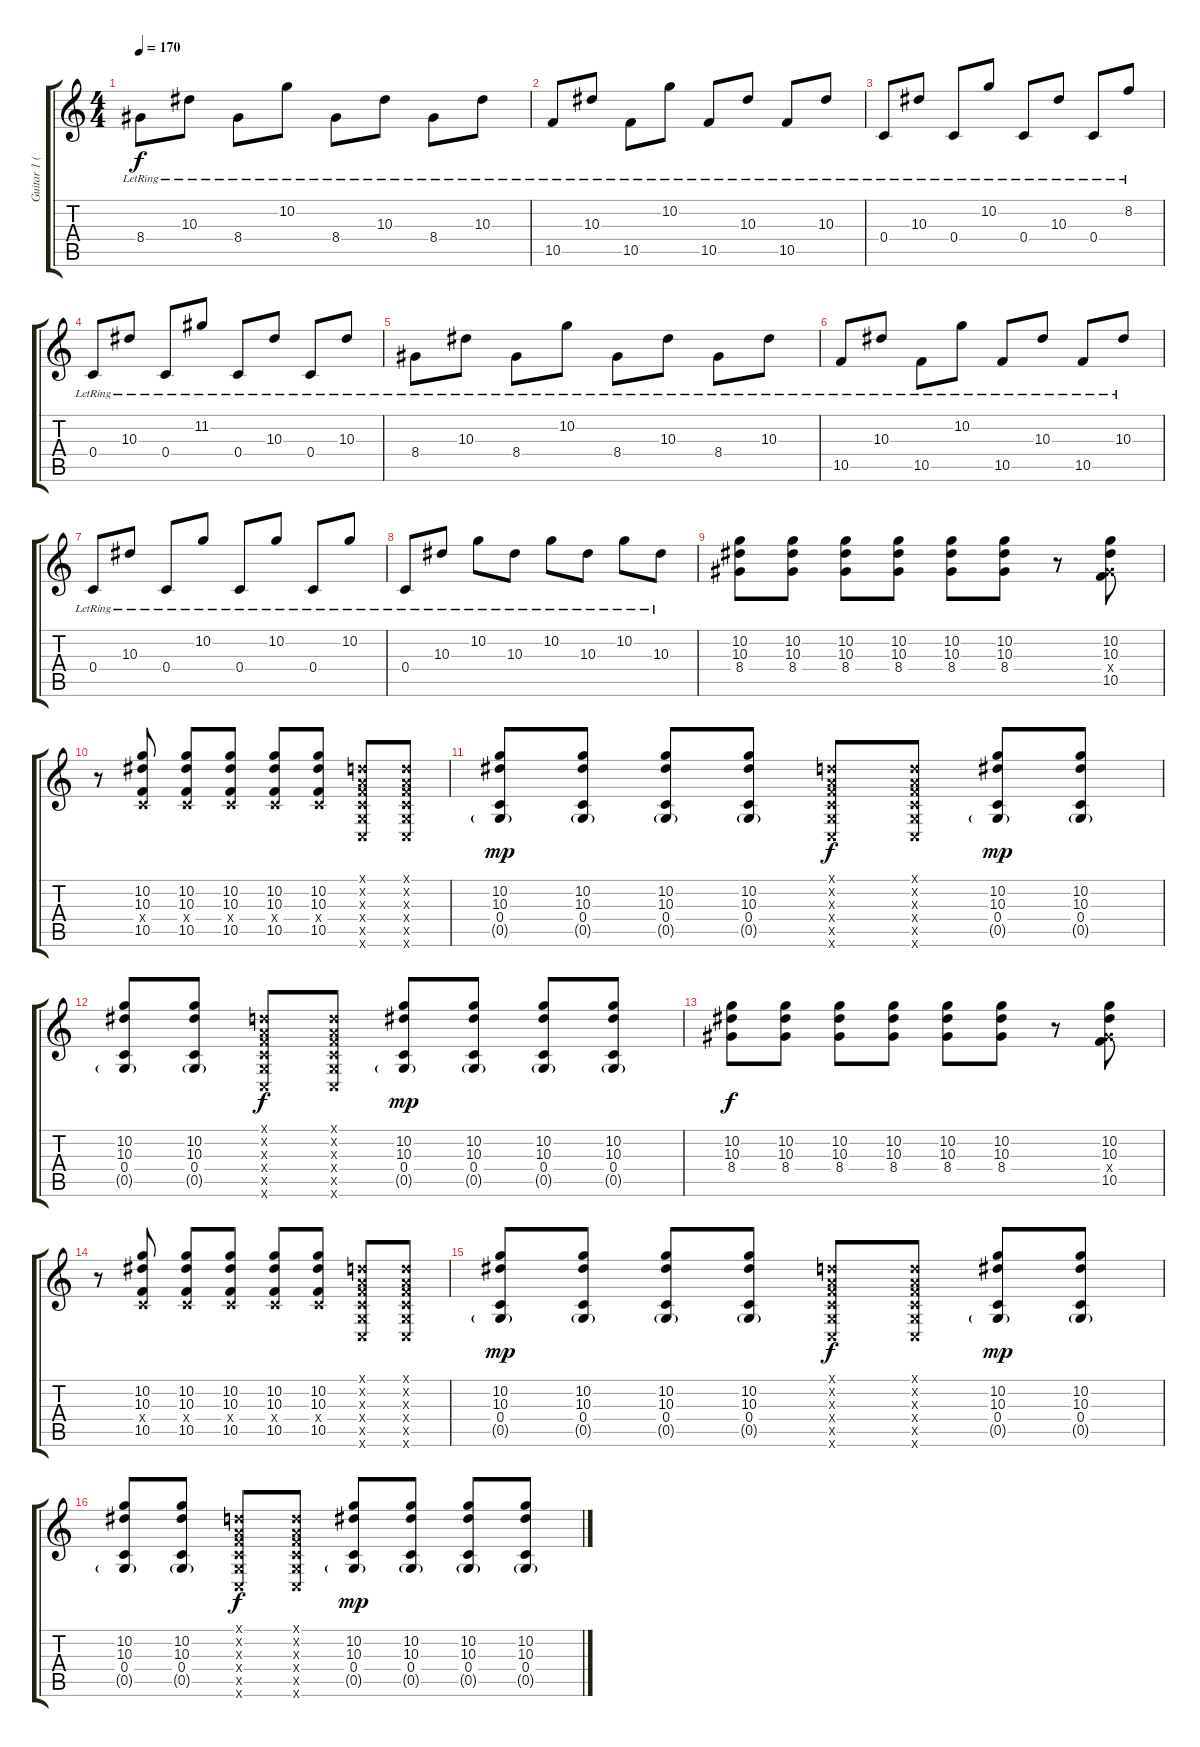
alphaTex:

\track ("Guitar 1 (Lee)" "Guitar 1 (") {instrument electricguitarjazz}
\staff {score tabs}
\tuning (D4 A3 F3 C3 G2 C2) {hide}
\ts (4 4)
\tempo 170
\clef g2
\ks c
8.4{lr}.8{dy f} 10.3{lr}.8 8.4{lr}.8 10.2{lr}.8 8.4{lr}.8 10.3{lr}.8 8.4{lr}.8 10.3{lr}.8 |
10.5{lr}.8 10.3{lr}.8 10.5{lr}.8 10.2{lr}.8 10.5{lr}.8 10.3{lr}.8 10.5{lr}.8 10.3{lr}.8 |
0.4{lr}.8 10.3{lr}.8 0.4{lr}.8 10.2{lr}.8 0.4{lr}.8 10.3{lr}.8 0.4{lr}.8 8.2{lr}.8 |
0.4{lr}.8 10.3{lr}.8 0.4{lr}.8 11.2{lr}.8 0.4{lr}.8 10.3{lr}.8 0.4{lr}.8 10.3{lr}.8 |
8.4{lr}.8 10.3{lr}.8 8.4{lr}.8 10.2{lr}.8 8.4{lr}.8 10.3{lr}.8 8.4{lr}.8 10.3{lr}.8 |
10.5{lr}.8 10.3{lr}.8 10.5{lr}.8 10.2{lr}.8 10.5{lr}.8 10.3{lr}.8 10.5{lr}.8 10.3{lr}.8 |
0.4{lr}.8 10.3{lr}.8 0.4{lr}.8 10.2{lr}.8 0.4{lr}.8 10.2{lr}.8 0.4{lr}.8 10.2{lr}.8 |
0.4{lr}.8 10.3{lr}.8 10.2{lr}.8 10.3{lr}.8 10.2{lr}.8 10.3{lr}.8 10.2{lr}.8 10.3{lr}.8 |
(10.2 10.3 8.4).8{instrument distortionguitar} (10.2 10.3 8.4).8 (10.2 10.3 8.4).8 (10.2 10.3 8.4).8 (10.2 10.3 8.4).8 (10.2 10.3 8.4).8 r.8 (10.2 10.3 8.4{x} 10.5).8 |
r.8 (10.2 10.3 0.4{x} 10.5).8 (10.2 10.3 0.4{x} 10.5).8 (10.2 10.3 0.4{x} 10.5).8 (10.2 10.3 0.4{x} 10.5).8 (10.2 10.3 0.4{x} 10.5).8 (0.1{x} 0.2{x} 0.3{x} 0.4{x} 0.5{x} 0.6{x}).8 (0.1{x} 0.2{x} 0.3{x} 0.4{x} 0.5{x} 0.6{x}).8 |
(10.2 10.3 0.4 0.5{g}).8{dy mp} (10.2 10.3 0.4 0.5{g}).8 (10.2 10.3 0.4 0.5{g}).8 (10.2 10.3 0.4 0.5{g}).8 (0.1{x} 0.2{x} 0.3{x} 0.4{x} 0.5{x} 0.6{x}).8{dy f} (0.1{x} 0.2{x} 0.3{x} 0.4{x} 0.5{x} 0.6{x}).8 (10.2 10.3 0.4 0.5{g}).8{dy mp} (10.2 10.3 0.4 0.5{g}).8 |
(10.2 10.3 0.4 0.5{g}).8 (10.2 10.3 0.4 0.5{g}).8 (0.1{x} 0.2{x} 0.3{x} 0.4{x} 0.5{x} 0.6{x}).8{dy f} (0.1{x} 0.2{x} 0.3{x} 0.4{x} 0.5{x} 0.6{x}).8 (10.2 10.3 0.4 0.5{g}).8{dy mp} (10.2 10.3 0.4 0.5{g}).8 (10.2 10.3 0.4 0.5{g}).8 (10.2 10.3 0.4 0.5{g}).8 |
(10.2 10.3 8.4).8{dy f instrument distortionguitar} (10.2 10.3 8.4).8 (10.2 10.3 8.4).8 (10.2 10.3 8.4).8 (10.2 10.3 8.4).8 (10.2 10.3 8.4).8 r.8 (10.2 10.3 8.4{x} 10.5).8 |
r.8 (10.2 10.3 0.4{x} 10.5).8 (10.2 10.3 0.4{x} 10.5).8 (10.2 10.3 0.4{x} 10.5).8 (10.2 10.3 0.4{x} 10.5).8 (10.2 10.3 0.4{x} 10.5).8 (0.1{x} 0.2{x} 0.3{x} 0.4{x} 0.5{x} 0.6{x}).8 (0.1{x} 0.2{x} 0.3{x} 0.4{x} 0.5{x} 0.6{x}).8 |
(10.2 10.3 0.4 0.5{g}).8{dy mp} (10.2 10.3 0.4 0.5{g}).8 (10.2 10.3 0.4 0.5{g}).8 (10.2 10.3 0.4 0.5{g}).8 (0.1{x} 0.2{x} 0.3{x} 0.4{x} 0.5{x} 0.6{x}).8{dy f} (0.1{x} 0.2{x} 0.3{x} 0.4{x} 0.5{x} 0.6{x}).8 (10.2 10.3 0.4 0.5{g}).8{dy mp} (10.2 10.3 0.4 0.5{g}).8 |
(10.2 10.3 0.4 0.5{g}).8 (10.2 10.3 0.4 0.5{g}).8 (0.1{x} 0.2{x} 0.3{x} 0.4{x} 0.5{x} 0.6{x}).8{dy f} (0.1{x} 0.2{x} 0.3{x} 0.4{x} 0.5{x} 0.6{x}).8 (10.2 10.3 0.4 0.5{g}).8{dy mp} (10.2 10.3 0.4 0.5{g}).8 (10.2 10.3 0.4 0.5{g}).8 (10.2 10.3 0.4 0.5{g}).8
